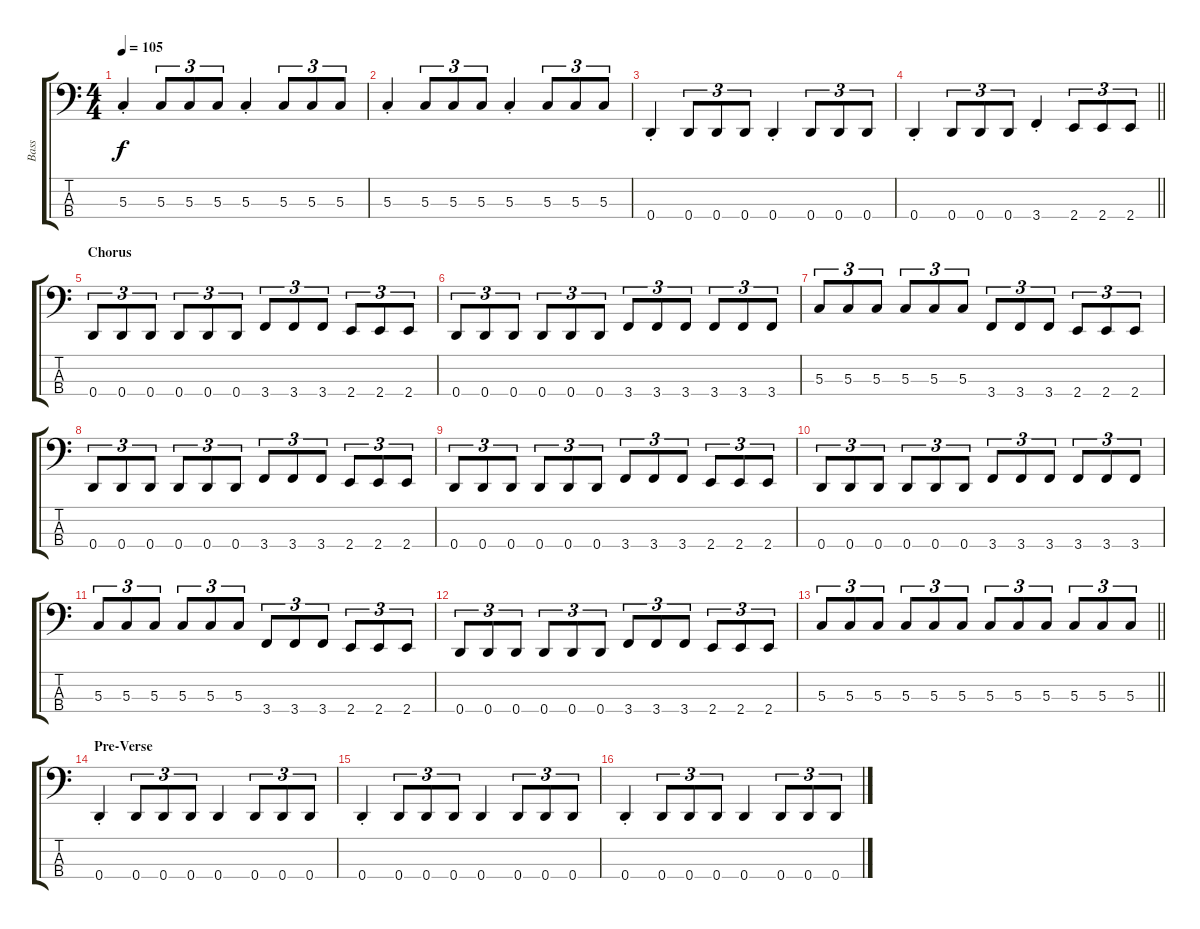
\track ("Bass" "Bass") {instrument electricbasspick}
\staff {score tabs}
\tuning (F2 C2 G1 D1) {hide}
\ts (4 4)
\tempo 105
\clef f4
\ks c
5.3{st}.4{dy f} 5.3.8{tu (3 2)} 5.3.8{tu (3 2)} 5.3.8{tu (3 2)} 5.3{st}.4 5.3.8{tu (3 2)} 5.3.8{tu (3 2)} 5.3.8{tu (3 2)} |
5.3{st}.4 5.3.8{tu (3 2)} 5.3.8{tu (3 2)} 5.3.8{tu (3 2)} 5.3{st}.4 5.3.8{tu (3 2)} 5.3.8{tu (3 2)} 5.3.8{tu (3 2)} |
0.4{st}.4 0.4.8{tu (3 2)} 0.4.8{tu (3 2)} 0.4.8{tu (3 2)} 0.4{st}.4 0.4.8{tu (3 2)} 0.4.8{tu (3 2)} 0.4.8{tu (3 2)} |
\barLineRight lightlight
0.4{st}.4 0.4.8{tu (3 2)} 0.4.8{tu (3 2)} 0.4.8{tu (3 2)} 3.4{st}.4 2.4.8{tu (3 2)} 2.4.8{tu (3 2)} 2.4.8{tu (3 2)} |
\section ("" "Chorus")
0.4.8{tu (3 2)} 0.4.8{tu (3 2)} 0.4.8{tu (3 2)} 0.4.8{tu (3 2)} 0.4.8{tu (3 2)} 0.4.8{tu (3 2)} 3.4.8{tu (3 2)} 3.4.8{tu (3 2)} 3.4.8{tu (3 2)} 2.4.8{tu (3 2)} 2.4.8{tu (3 2)} 2.4.8{tu (3 2)} |
0.4.8{tu (3 2)} 0.4.8{tu (3 2)} 0.4.8{tu (3 2)} 0.4.8{tu (3 2)} 0.4.8{tu (3 2)} 0.4.8{tu (3 2)} 3.4.8{tu (3 2)} 3.4.8{tu (3 2)} 3.4.8{tu (3 2)} 3.4.8{tu (3 2)} 3.4.8{tu (3 2)} 3.4.8{tu (3 2)} |
5.3.8{tu (3 2)} 5.3.8{tu (3 2)} 5.3.8{tu (3 2)} 5.3.8{tu (3 2)} 5.3.8{tu (3 2)} 5.3.8{tu (3 2)} 3.4.8{tu (3 2)} 3.4.8{tu (3 2)} 3.4.8{tu (3 2)} 2.4.8{tu (3 2)} 2.4.8{tu (3 2)} 2.4.8{tu (3 2)} |
0.4.8{tu (3 2)} 0.4.8{tu (3 2)} 0.4.8{tu (3 2)} 0.4.8{tu (3 2)} 0.4.8{tu (3 2)} 0.4.8{tu (3 2)} 3.4.8{tu (3 2)} 3.4.8{tu (3 2)} 3.4.8{tu (3 2)} 2.4.8{tu (3 2)} 2.4.8{tu (3 2)} 2.4.8{tu (3 2)} |
0.4.8{tu (3 2)} 0.4.8{tu (3 2)} 0.4.8{tu (3 2)} 0.4.8{tu (3 2)} 0.4.8{tu (3 2)} 0.4.8{tu (3 2)} 3.4.8{tu (3 2)} 3.4.8{tu (3 2)} 3.4.8{tu (3 2)} 2.4.8{tu (3 2)} 2.4.8{tu (3 2)} 2.4.8{tu (3 2)} |
0.4.8{tu (3 2)} 0.4.8{tu (3 2)} 0.4.8{tu (3 2)} 0.4.8{tu (3 2)} 0.4.8{tu (3 2)} 0.4.8{tu (3 2)} 3.4.8{tu (3 2)} 3.4.8{tu (3 2)} 3.4.8{tu (3 2)} 3.4.8{tu (3 2)} 3.4.8{tu (3 2)} 3.4.8{tu (3 2)} |
5.3.8{tu (3 2)} 5.3.8{tu (3 2)} 5.3.8{tu (3 2)} 5.3.8{tu (3 2)} 5.3.8{tu (3 2)} 5.3.8{tu (3 2)} 3.4.8{tu (3 2)} 3.4.8{tu (3 2)} 3.4.8{tu (3 2)} 2.4.8{tu (3 2)} 2.4.8{tu (3 2)} 2.4.8{tu (3 2)} |
0.4.8{tu (3 2)} 0.4.8{tu (3 2)} 0.4.8{tu (3 2)} 0.4.8{tu (3 2)} 0.4.8{tu (3 2)} 0.4.8{tu (3 2)} 3.4.8{tu (3 2)} 3.4.8{tu (3 2)} 3.4.8{tu (3 2)} 2.4.8{tu (3 2)} 2.4.8{tu (3 2)} 2.4.8{tu (3 2)} |
\barLineRight lightlight
5.3.8{tu (3 2)} 5.3.8{tu (3 2)} 5.3.8{tu (3 2)} 5.3.8{tu (3 2)} 5.3.8{tu (3 2)} 5.3.8{tu (3 2)} 5.3.8{tu (3 2)} 5.3.8{tu (3 2)} 5.3.8{tu (3 2)} 5.3.8{tu (3 2)} 5.3.8{tu (3 2)} 5.3.8{tu (3 2)} |
\section ("" "Pre-Verse")
0.4{st}.4 0.4.8{tu (3 2)} 0.4.8{tu (3 2)} 0.4.8{tu (3 2)} 0.4.4 0.4.8{tu (3 2)} 0.4.8{tu (3 2)} 0.4.8{tu (3 2)} |
0.4{st}.4 0.4.8{tu (3 2)} 0.4.8{tu (3 2)} 0.4.8{tu (3 2)} 0.4.4 0.4.8{tu (3 2)} 0.4.8{tu (3 2)} 0.4.8{tu (3 2)} |
0.4{st}.4 0.4.8{tu (3 2)} 0.4.8{tu (3 2)} 0.4.8{tu (3 2)} 0.4.4 0.4.8{tu (3 2)} 0.4.8{tu (3 2)} 0.4.8{tu (3 2)}
